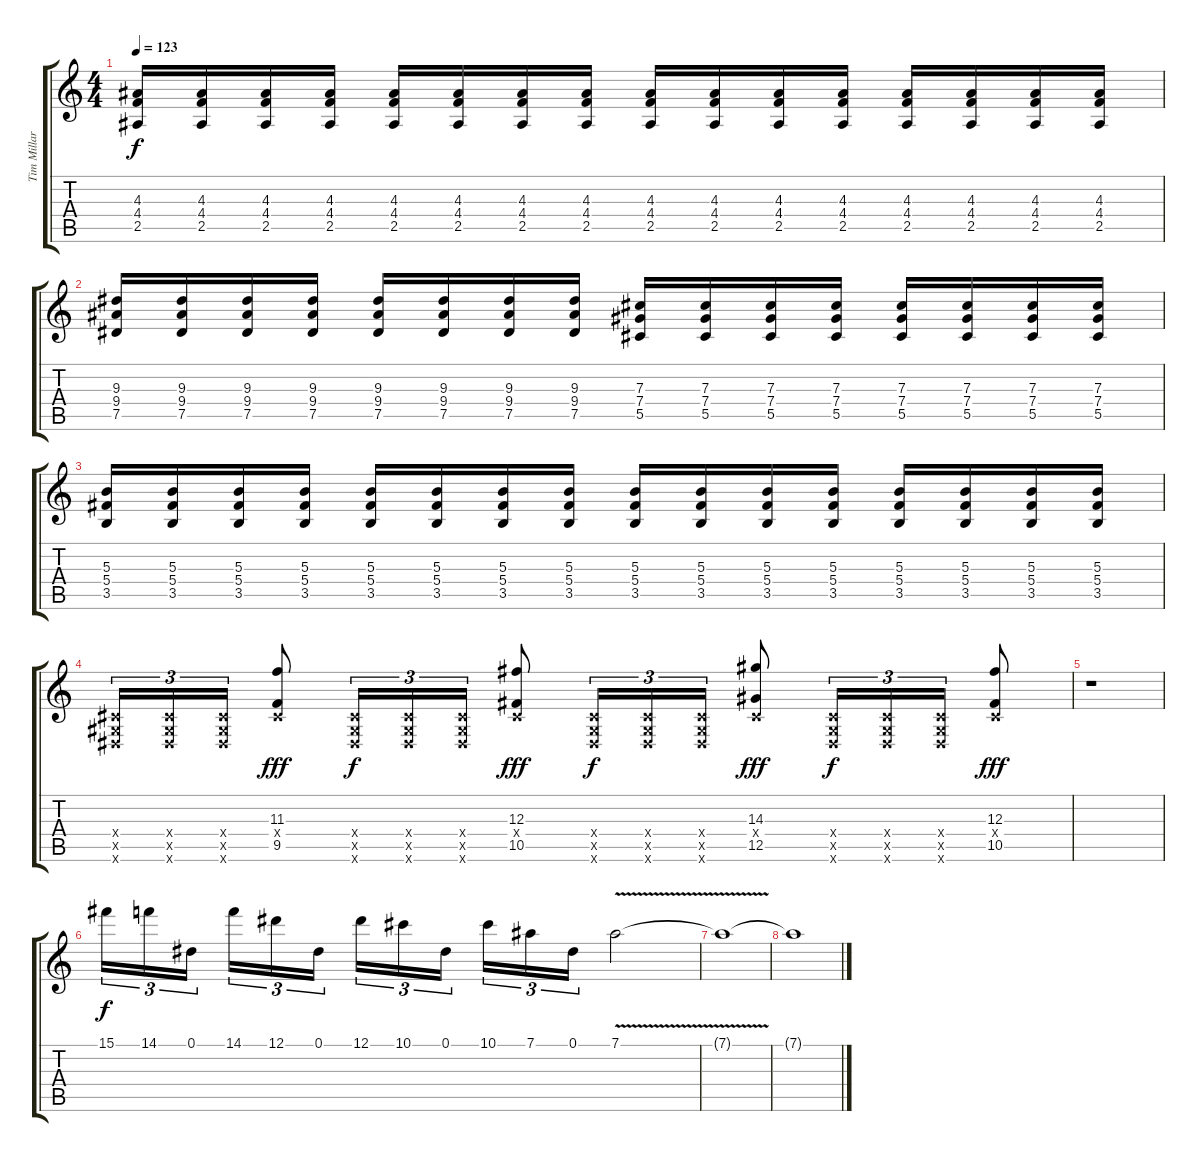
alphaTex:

\track ("Tim Millar" "Tim Millar") {instrument distortionguitar}
\staff {score tabs}
\tuning (Eb4 Bb3 Gb3 Db3 Ab2 Eb2) {hide}
\ts (4 4)
\tempo 123
\clef g2
\ks c
(4.3 4.4 2.5).16{dy f} (4.3 4.4 2.5).16 (4.3 4.4 2.5).16 (4.3 4.4 2.5).16 (4.3 4.4 2.5).16 (4.3 4.4 2.5).16 (4.3 4.4 2.5).16 (4.3 4.4 2.5).16 (4.3 4.4 2.5).16 (4.3 4.4 2.5).16 (4.3 4.4 2.5).16 (4.3 4.4 2.5).16 (4.3 4.4 2.5).16 (4.3 4.4 2.5).16 (4.3 4.4 2.5).16 (4.3 4.4 2.5).16 |
(9.3 9.4 7.5).16 (9.3 9.4 7.5).16 (9.3 9.4 7.5).16 (9.3 9.4 7.5).16 (9.3 9.4 7.5).16 (9.3 9.4 7.5).16 (9.3 9.4 7.5).16 (9.3 9.4 7.5).16 (7.3 7.4 5.5).16 (7.3 7.4 5.5).16 (7.3 7.4 5.5).16 (7.3 7.4 5.5).16 (7.3 7.4 5.5).16 (7.3 7.4 5.5).16 (7.3 7.4 5.5).16 (7.3 7.4 5.5).16 |
(5.3 5.4 3.5).16 (5.3 5.4 3.5).16 (5.3 5.4 3.5).16 (5.3 5.4 3.5).16 (5.3 5.4 3.5).16 (5.3 5.4 3.5).16 (5.3 5.4 3.5).16 (5.3 5.4 3.5).16 (5.3 5.4 3.5).16 (5.3 5.4 3.5).16 (5.3 5.4 3.5).16 (5.3 5.4 3.5).16 (5.3 5.4 3.5).16 (5.3 5.4 3.5).16 (5.3 5.4 3.5).16 (5.3 5.4 3.5).16 |
(0.4{x} 0.5{x} 0.6{x}).16{tu (3 2)} (0.4{x} 0.5{x} 0.6{x}).16{tu (3 2)} (0.4{x} 0.5{x} 0.6{x}).16{tu (3 2)} (11.3 0.4{x} 9.5).8{dy fff} (0.4{x} 0.5{x} 0.6{x}).16{tu (3 2) dy f} (0.4{x} 0.5{x} 0.6{x}).16{tu (3 2)} (0.4{x} 0.5{x} 0.6{x}).16{tu (3 2)} (12.3 0.4{x} 10.5).8{dy fff} (0.4{x} 0.5{x} 0.6{x}).16{tu (3 2) dy f} (0.4{x} 0.5{x} 0.6{x}).16{tu (3 2)} (0.4{x} 0.5{x} 0.6{x}).16{tu (3 2)} (14.3 0.4{x} 12.5).8{dy fff} (0.4{x} 0.5{x} 0.6{x}).16{tu (3 2) dy f} (0.4{x} 0.5{x} 0.6{x}).16{tu (3 2)} (0.4{x} 0.5{x} 0.6{x}).16{tu (3 2)} (12.3 0.4{x} 10.5).8{dy fff} |
r.1 |
15.1.16{tu (3 2) dy f} 14.1.16{tu (3 2)} 0.1.16{tu (3 2)} 14.1.16{tu (3 2)} 12.1.16{tu (3 2)} 0.1.16{tu (3 2)} 12.1.16{tu (3 2)} 10.1.16{tu (3 2)} 0.1.16{tu (3 2)} 10.1.16{tu (3 2)} 7.1.16{tu (3 2)} 0.1.16{tu (3 2)} 7.1{v}.2{volume 0} |
7.1{t}.1 |
7.1{t}.1
